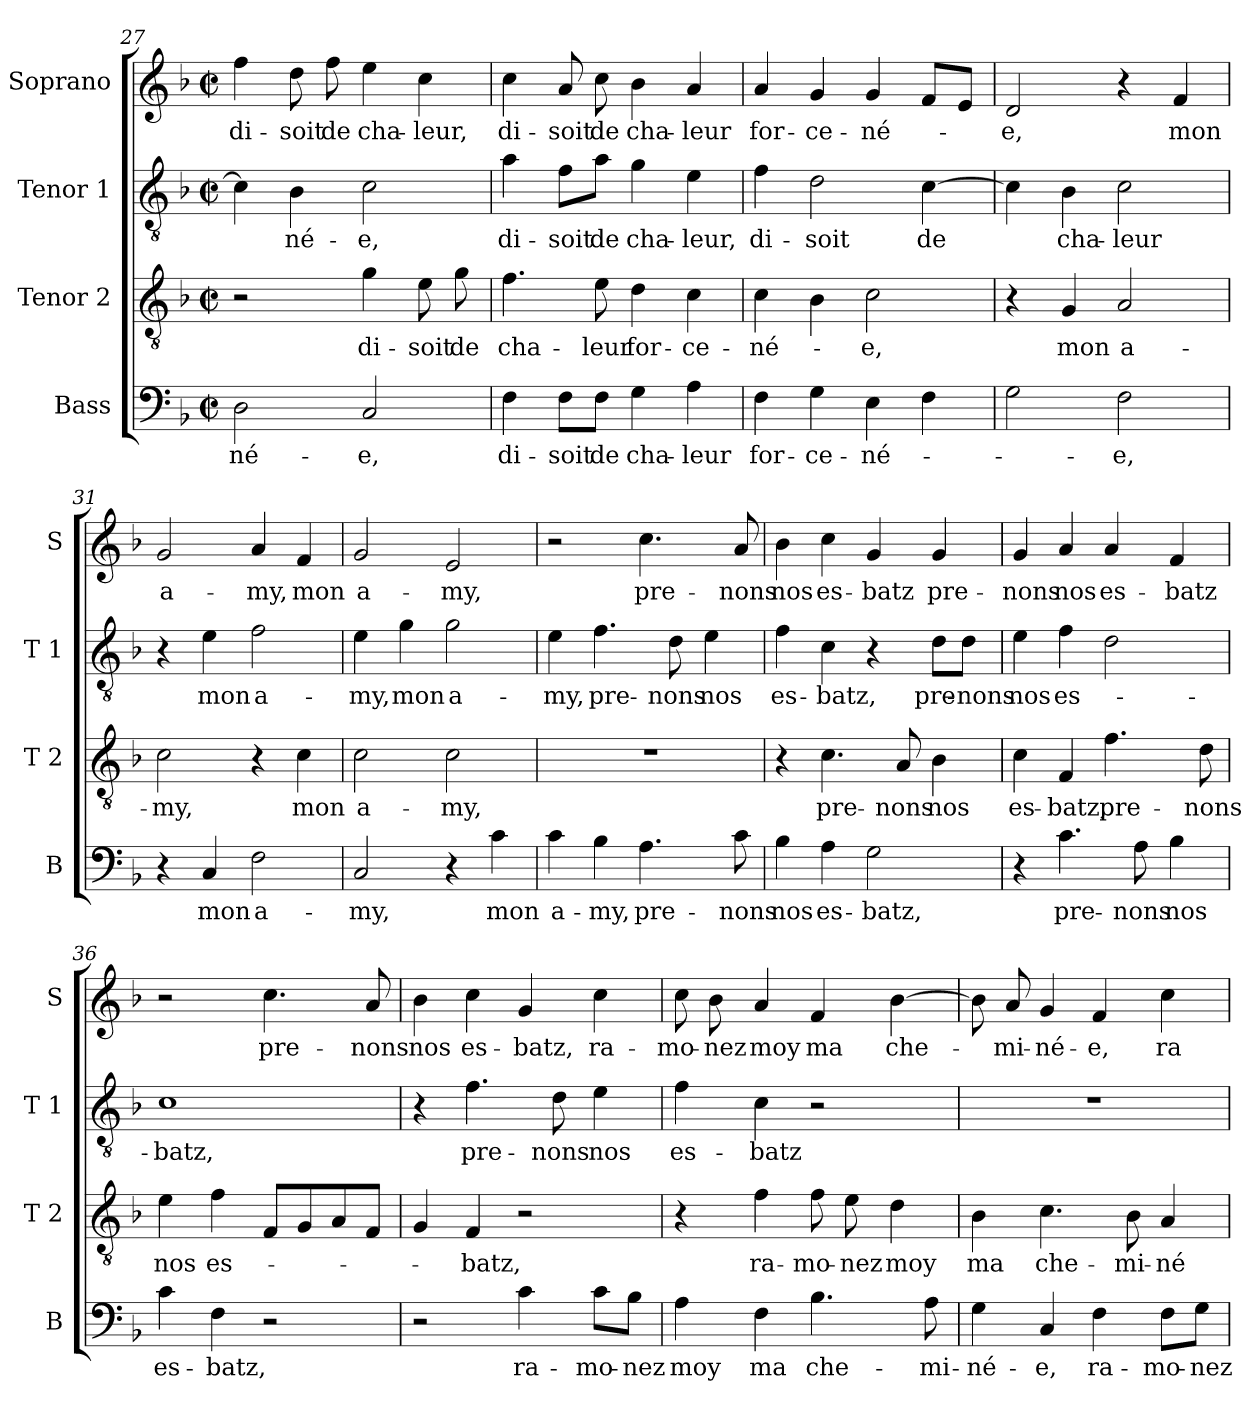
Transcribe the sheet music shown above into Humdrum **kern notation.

**kern	**text	**kern	**text	**kern	**text	**kern	**text
*part4	*part4	*part3	*part3	*part2	*part2	*part1	*part1
*staff4	*staff4	*staff3	*staff3	*staff2	*staff2	*staff1	*staff1
*I"Bass	*	*I"Tenor 2	*	*I"Tenor 1	*	*I"Soprano	*
*I'B	*	*I'T 2	*	*I'T 1	*	*I'S	*
*clefF4	*	*clefGv2	*	*clefGv2	*	*clefG2	*
*k[b-]	*	*k[b-]	*	*k[b-]	*	*k[b-]	*
*F:	*	*F:	*	*F:	*	*F:	*
*M2/2	*	*M2/2	*	*M2/2	*	*M2/2	*
*met(c|)	*	*met(c|)	*	*met(c|)	*	*met(c|)	*
=27	=27	=27	=27	=27	=27	=27	=27
!	!LO:LY:b	!	!	!	!	!	!LO:LY:b
2D\	-né-	2r	.	4c\]	.	4ff\	di-
!	!	!	!	!	!LO:LY:b	!	!LO:LY:b
.	.	.	.	4B-\	-né-	8dd\	-soit
!	!	!	!	!	!	!	!LO:LY:b
.	.	.	.	.	.	8ff\	de
!	!LO:LY:b	!	!LO:LY:b	!	!LO:LY:b	!	!LO:LY:b
2C/	-e,	4g\	di-	2c\	-e,	4ee\	cha-
!	!	!	!LO:LY:b	!	!	!	!LO:LY:b
.	.	8e\	-soit	.	.	4cc\	-leur,
!	!	!	!LO:LY:b	!	!	!	!
.	.	8g\	de	.	.	.	.
=28	=28	=28	=28	=28	=28	=28	=28
!	!LO:LY:b	!	!LO:LY:b	!	!LO:LY:b	!	!LO:LY:b
4F\	di-	4.f\	cha-	4a\	di-	4cc\	di-
!	!LO:LY:b	!	!	!	!LO:LY:b	!	!LO:LY:b
8F\L	-soit	.	.	8f\L	-soit	8a/	-soit
!	!LO:LY:b	!	!LO:LY:b	!	!LO:LY:b	!	!LO:LY:b
8F\J	de	8e\	-leur	8a\J	de	8cc\	de
!	!LO:LY:b	!	!LO:LY:b	!	!LO:LY:b	!	!LO:LY:b
4G\	cha-	4d\	for-	4g\	cha-	4b-\	cha-
!	!LO:LY:b	!	!LO:LY:b	!	!LO:LY:b	!	!LO:LY:b
4A\	-leur	4c\	-ce-	4e\	-leur,	4a/	-leur
=29	=29	=29	=29	=29	=29	=29	=29
!	!LO:LY:b	!	!LO:LY:b	!	!LO:LY:b	!	!LO:LY:b
4F\	for-	4c\	-né-	4f\	di-	4a/	for-
!	!LO:LY:b	!	!	!	!LO:LY:b	!	!LO:LY:b
4G\	-ce-	4B-\	.	2d\	-soit	4g/	-ce-
!	!LO:LY:b	!	!LO:LY:b	!	!	!	!LO:LY:b
4E\	-né-	2c\	-e,	.	.	4g/	-né-
!	!	!	!	!	!LO:LY:b	!	!
4F\	.	.	.	[4c\	de	8f/L	.
.	.	.	.	.	.	8e/J	.
!!LO:LB:g=z
=30	=30	=30	=30	=30	=30	=30	=30
!	!	!	!	!	!	!	!LO:LY:b
2G\	.	4r	.	4c\]	.	2d/	-e,
!	!	!	!LO:LY:b	!	!LO:LY:b	!	!
.	.	4G/	mon	4B-\	cha-	.	.
!	!LO:LY:b	!	!LO:LY:b	!	!LO:LY:b	!	!
2F\	-e,	2A/	a-	2c\	-leur	4r	.
!	!	!	!	!	!	!	!LO:LY:b
.	.	.	.	.	.	4f/	mon
=31	=31	=31	=31	=31	=31	=31	=31
!	!	!	!LO:LY:b	!	!	!	!LO:LY:b
4r	.	2c\	-my,	4r	.	2g/	a-
!	!LO:LY:b	!	!	!	!LO:LY:b	!	!
4C/	mon	.	.	4e\	mon	.	.
!	!LO:LY:b	!	!	!	!LO:LY:b	!	!LO:LY:b
2F\	a-	4r	.	2f\	a-	4a/	-my,
!	!	!	!LO:LY:b	!	!	!	!LO:LY:b
.	.	4c\	mon	.	.	4f/	mon
=32	=32	=32	=32	=32	=32	=32	=32
!	!LO:LY:b	!	!LO:LY:b	!	!LO:LY:b	!	!LO:LY:b
2C/	-my,	2c\	a-	4e\	-my,	2g/	a-
!	!	!	!	!	!LO:LY:b	!	!
.	.	.	.	4g\	mon	.	.
!	!	!	!LO:LY:b	!	!LO:LY:b	!	!LO:LY:b
4r	.	2c\	-my,	2g\	a-	2e/	-my,
!	!LO:LY:b	!	!	!	!	!	!
4c\	mon	.	.	.	.	.	.
=33	=33	=33	=33	=33	=33	=33	=33
!	!LO:LY:b	!	!	!	!LO:LY:b	!	!
4c\	a-	1r	.	4e\	-my,	2r	.
!	!LO:LY:b	!	!	!	!LO:LY:b	!	!
4B-\	-my,	.	.	4.f\	pre-	.	.
!	!LO:LY:b	!	!	!	!	!	!LO:LY:b
4.A\	pre-	.	.	.	.	4.cc\	pre-
!	!	!	!	!	!LO:LY:b	!	!
.	.	.	.	8d\	-nons	.	.
!	!	!	!	!	!LO:LY:b	!	!
.	.	.	.	4e\	nos	.	.
!	!LO:LY:b	!	!	!	!	!	!LO:LY:b
8c\	-nons	.	.	.	.	8a/	-nons
=34	=34	=34	=34	=34	=34	=34	=34
!	!LO:LY:b	!	!	!	!LO:LY:b	!	!LO:LY:b
4B-\	nos	4r	.	4f\	es-	4b-\	nos
!	!LO:LY:b	!	!LO:LY:b	!	!LO:LY:b	!	!LO:LY:b
4A\	es-	4.c\	pre-	4c\	-batz,	4cc\	es-
!	!LO:LY:b	!	!	!	!	!	!LO:LY:b
2G\	-batz,	.	.	4r	.	4g/	-batz
!	!	!	!LO:LY:b	!	!	!	!
.	.	8A/	-nons	.	.	.	.
!	!	!	!LO:LY:b	!	!LO:LY:b	!	!LO:LY:b
.	.	4B-\	nos	8d\L	pre-	4g/	pre-
!	!	!	!	!	!LO:LY:b	!	!
.	.	.	.	8d\J	-nons	.	.
=35	=35	=35	=35	=35	=35	=35	=35
!	!	!	!LO:LY:b	!	!LO:LY:b	!	!LO:LY:b
4r	.	4c\	es-	4e\	nos	4g/	-nons
!	!LO:LY:b	!	!LO:LY:b	!	!LO:LY:b	!	!LO:LY:b
4.c\	pre-	4F/	-batz,	4f\	es-	4a/	nos
!	!	!	!LO:LY:b	!	!	!	!LO:LY:b
.	.	4.f\	pre-	2d\	.	4a/	es-
!	!LO:LY:b	!	!	!	!	!	!
8A\	-nons	.	.	.	.	.	.
!	!LO:LY:b	!	!	!	!	!	!LO:LY:b
4B-\	nos	.	.	.	.	4f/	-batz
!	!	!	!LO:LY:b	!	!	!	!
.	.	8d\	-nons	.	.	.	.
!!LO:LB:g=z
=36	=36	=36	=36	=36	=36	=36	=36
!	!LO:LY:b	!	!LO:LY:b	!	!LO:LY:b	!	!
4c\	es-	4e\	nos	1c	-batz,	2r	.
!	!LO:LY:b	!	!LO:LY:b	!	!	!	!
4F\	-batz,	4f\	es-	.	.	.	.
!	!	!	!	!	!	!	!LO:LY:b
2r	.	8F/L	.	.	.	4.cc\	pre-
.	.	8G/	.	.	.	.	.
.	.	8A/	.	.	.	.	.
!	!	!	!	!	!	!	!LO:LY:b
.	.	8F/J	.	.	.	8a/	-nons
=37	=37	=37	=37	=37	=37	=37	=37
!	!	!	!	!	!	!	!LO:LY:b
2r	.	4G/	.	4r	.	4b-\	nos
!	!	!	!LO:LY:b	!	!LO:LY:b	!	!LO:LY:b
.	.	4F/	-batz,	4.f\	pre-	4cc\	es-
!	!LO:LY:b	!	!	!	!	!	!LO:LY:b
4c\	ra-	2r	.	.	.	4g/	-batz,
!	!	!	!	!	!LO:LY:b	!	!
.	.	.	.	8d\	-nons	.	.
!	!LO:LY:b	!	!	!	!LO:LY:b	!	!LO:LY:b
8c\L	-mo-	.	.	4e\	nos	4cc\	ra-
!	!LO:LY:b	!	!	!	!	!	!
8B-\J	-nez	.	.	.	.	.	.
=38	=38	=38	=38	=38	=38	=38	=38
!	!LO:LY:b	!	!	!	!LO:LY:b	!	!LO:LY:b
4A\	moy	4r	.	4f\	es-	8cc\	-mo-
!	!	!	!	!	!	!	!LO:LY:b
.	.	.	.	.	.	8b-\	-nez
!	!LO:LY:b	!	!LO:LY:b	!	!LO:LY:b	!	!LO:LY:b
4F\	ma	4f\	ra-	4c\	-batz	4a/	moy
!	!LO:LY:b	!	!LO:LY:b	!	!	!	!LO:LY:b
4.B-\	che-	8f\	-mo-	2r	.	4f/	ma
!	!	!	!LO:LY:b	!	!	!	!
.	.	8e\	-nez	.	.	.	.
!	!	!	!LO:LY:b	!	!	!	!LO:LY:b
.	.	4d\	moy	.	.	[4b-\	che-
!	!LO:LY:b	!	!	!	!	!	!
8A\	-mi-	.	.	.	.	.	.
=39	=39	=39	=39	=39	=39	=39	=39
!	!LO:LY:b	!	!LO:LY:b	!	!	!	!
4G\	-né-	4B-\	ma	1r	.	8b-\]	.
!	!	!	!	!	!	!	!LO:LY:b
.	.	.	.	.	.	8a/	-mi-
!	!LO:LY:b	!	!LO:LY:b	!	!	!	!LO:LY:b
4C/	-e,	4.c\	che-	.	.	4g/	-né-
!	!LO:LY:b	!	!	!	!	!	!LO:LY:b
4F\	ra-	.	.	.	.	4f/	-e,
!	!	!	!LO:LY:b	!	!	!	!
.	.	8B-\	-mi-	.	.	.	.
!	!LO:LY:b	!	!LO:LY:b	!	!	!	!LO:LY:b
8F\L	-mo-	4A/	-né-	.	.	4cc\	ra-
!	!LO:LY:b	!	!	!	!	!	!
8G\J	-nez	.	.	.	.	.	.
=	=	=	=	=	=	=	=
*-	*-	*-	*-	*-	*-	*-	*-
